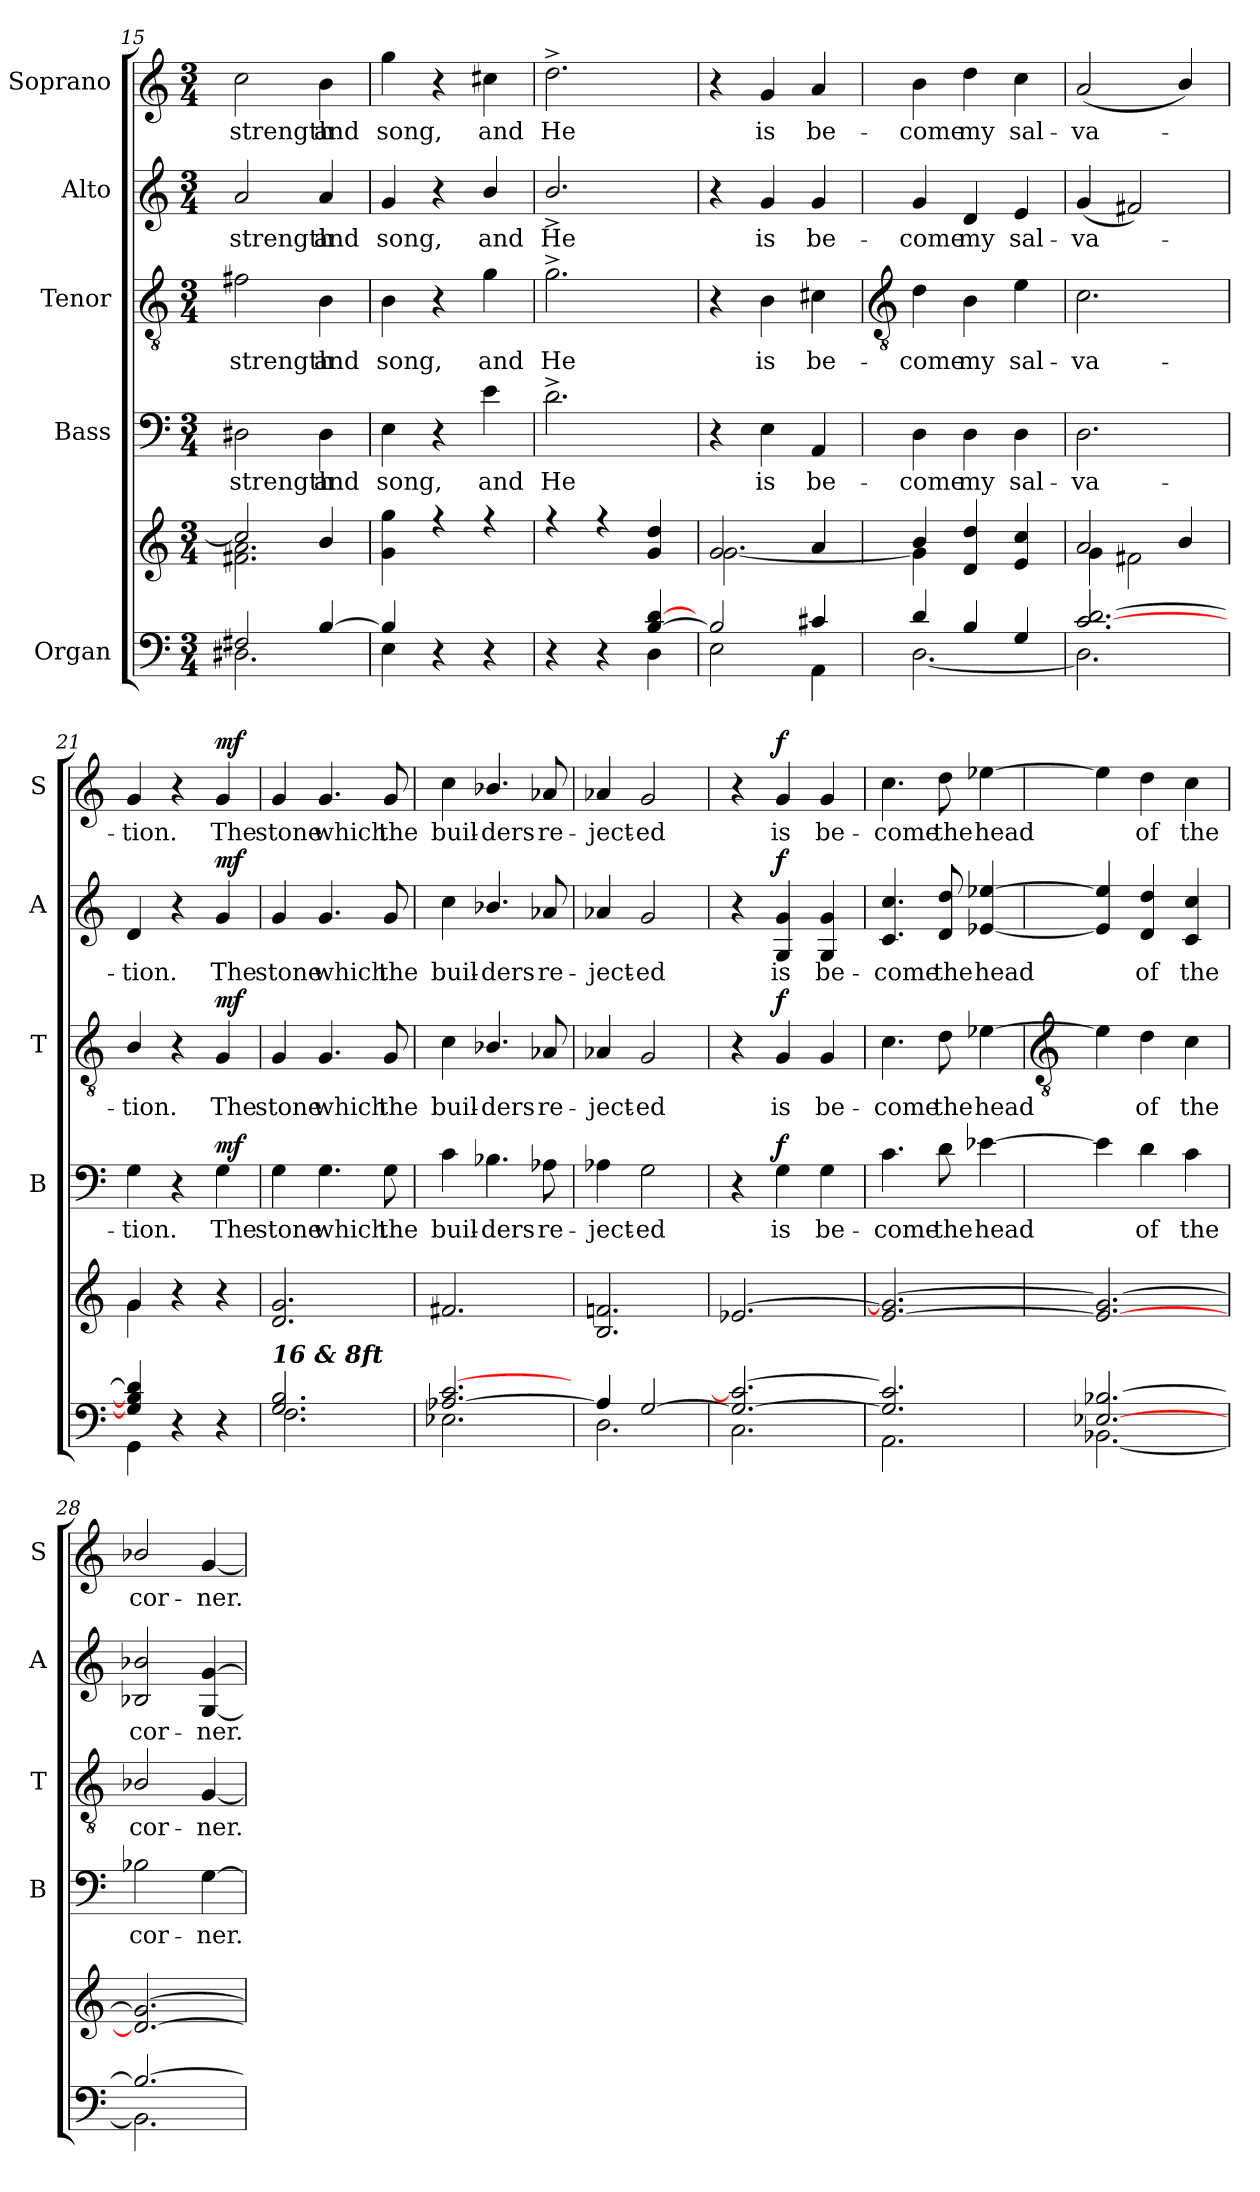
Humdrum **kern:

**kern	**kern	**dynam	**kern	**text	**dynam	**kern	**text	**dynam	**kern	**text	**dynam	**kern	**text	**dynam
*part5	*part5	*part5	*part4	*part4	*part4	*part3	*part3	*part3	*part2	*part2	*part2	*part1	*part1	*part1
*staff6	*staff5	*staff5/6	*staff4	*staff4	*staff4	*staff3	*staff3	*staff3	*staff2	*staff2	*staff2	*staff1	*staff1	*staff1
*I"Organ	*	*	*I"Bass	*	*	*I"Tenor	*	*	*I"Alto	*	*	*I"Soprano	*	*
*	*	*	*I'B	*	*	*I'T	*	*	*I'A	*	*	*I'S	*	*
*clefF4	*clefG2	*	*clefF4	*	*	*clefGv2	*	*	*clefG2	*	*	*clefG2	*	*
*k[]	*k[]	*	*k[]	*	*	*k[]	*	*	*k[]	*	*	*k[]	*	*
*C:	*C:	*	*C:	*	*	*C:	*	*	*C:	*	*	*C:	*	*
*M3/4	*M3/4	*	*M3/4	*	*	*M3/4	*	*	*M3/4	*	*	*M3/4	*	*
=15	=15	=15	=15	=15	=15	=15	=15	=15	=15	=15	=15	=15	=15	=15
*^	*^	*	*	*	*	*	*	*	*	*	*	*	*	*
!	!	!	!	!	!	!LO:LY:b	!	!	!LO:LY:b	!	!	!LO:LY:b	!	!	!LO:LY:b	!
2F#X/	2.D#X\	2cc/]	2.f#X\ 2.a\	.	2D#X	strength	.	2f#X	strength	.	2a	strength	.	2cc	strength	.
!	!	!	!	!	!	!LO:LY:b	!	!	!LO:LY:b	!	!	!LO:LY:b	!	!	!LO:LY:b	!
[4B/	.	4b	.	.	4D#	and	.	4B	and	.	4a	and	.	4b	and	.
=16	=16	=16	=16	=16	=16	=16	=16	=16	=16	=16	=16	=16	=16	=16	=16	=16
!	!	!	!	!	!	!LO:LY:b	!	!	!LO:LY:b	!	!	!LO:LY:b	!	!	!LO:LY:b	!
4B/]	4E\	4g\ 4gg\	2.ryy	.	4E	song,	.	4B	song,	.	4g	song,	.	4gg	song,	.
2ryy	4r	4r	.	.	4r	.	.	4r	.	.	4r	.	.	4r	.	.
!	!	!	!	!	!	!LO:LY:b	!	!	!LO:LY:b	!	!	!LO:LY:b	!	!	!LO:LY:b	!
.	4r	4r	.	.	4e	and	.	4g	and	.	4b/	and	.	4cc#X	and	.
=17	=17	=17	=17	=17	=17	=17	=17	=17	=17	=17	=17	=17	=17	=17	=17	=17
!	!	!	!	!	!	!LO:LY:b	!	!	!LO:LY:b	!	!	!LO:LY:b	!	!	!LO:LY:b	!
2ryy	4r	4r	2.ryy	.	2.d^	He	.	2.g^	He	.	2.b^/	He	.	2.dd^	He	.
.	4r	4r	.	.	.	.	.	.	.	.	.	.	.	.	.	.
[4B/ [4d/	4D\	4g 4dd	.	.	.	.	.	.	.	.	.	.	.	.	.	.
=18	=18	=18	=18	=18	=18	=18	=18	=18	=18	=18	=18	=18	=18	=18	=18	=18
2B/]	2E\	2g	[2.g\	.	4r	.	.	4r	.	.	4r	.	.	4r	.	.
!	!	!	!	!	!	!LO:LY:b	!	!	!LO:LY:b	!	!	!LO:LY:b	!	!	!LO:LY:b	!
.	.	.	.	.	4E	is	.	4B	is	.	4g	is	.	4g	is	.
!	!	!	!	!	!	!LO:LY:b	!	!	!LO:LY:b	!	!	!LO:LY:b	!	!	!LO:LY:b	!
4c#X/	4AA\	4a	.	.	4AA	be-	.	4c#X	be-	.	4g	be-	.	4a	be-	.
!!LO:LB:g=z
=19	=19	=19	=19	=19	=19	=19	=19	=19	=19	=19	=19	=19	=19	=19	=19	=19
*	*	*	*	*	*	*	*	*clefGv2	*	*	*	*	*	*	*	*
!	!	!	!	!	!	!LO:LY:b	!	!	!LO:LY:b	!	!	!LO:LY:b	!	!	!LO:LY:b	!
4d/	[2.D\	4b/	4g\]	.	4D	-come	.	4d	-come	.	4g	-come	.	4b	-come	.
!	!	!	!	!	!	!LO:LY:b	!	!	!LO:LY:b	!	!	!LO:LY:b	!	!	!LO:LY:b	!
4B/	.	4d 4dd	2ryy	.	4D	my	.	4B	my	.	4d	my	.	4dd	my	.
!	!	!	!	!	!	!LO:LY:b	!	!	!LO:LY:b	!	!	!LO:LY:b	!	!	!LO:LY:b	!
4G/	.	4e 4cc	.	.	4D	sal-	.	4e	sal-	.	4e	sal-	.	4cc	sal-	.
=20	=20	=20	=20	=20	=20	=20	=20	=20	=20	=20	=20	=20	=20	=20	=20	=20
!	!	!	!	!	!	!LO:LY:b	!	!	!LO:LY:b	!	!	!LO:LY:b	!	!	!LO:LY:b	!
[2.c/ [2.d/	2.D\]	2a	4g\	.	2.D	-va-	.	2.c	-va-	.	(<4g	-va-	.	(<2a	-va-	.
.	.	.	2f#X\	.	.	.	.	.	.	.	2f#X/)	.	.	.	.	.
.	.	4b/	.	.	.	.	.	.	.	.	.	.	.	4b/)	.	.
=21	=21	=21	=21	=21	=21	=21	=21	=21	=21	=21	=21	=21	=21	=21	=21	=21
!	!	!	!	!	!	!LO:LY:b	!	!	!LO:LY:b	!	!	!LO:LY:b	!	!	!LO:LY:b	!
4G/] 4B/] 4d/]	4GG\	4g	4g\	.	4G	-tion.	.	4B/	-tion.	.	4d	tion.	.	4g	tion.	.
2ryy	4r	4r	2ryy	.	4r	.	.	4r	.	.	4r	.	.	4r	.	.
!	!	!	!	!	!	!LO:LY:b	!LO:DY:b	!	!LO:LY:b	!LO:DY:b	!	!LO:LY:b	!LO:DY:b	!	!LO:LY:b	!LO:DY:b
.	4r	4r	.	.	4G	The	mf	4G	The	mf	4g	The	mf	4g	The	mf
=22	=22	=22	=22	=22	=22	=22	=22	=22	=22	=22	=22	=22	=22	=22	=22	=22
!LO:TX:a:Bi:t=16 & 8ft	!	!	!	!	!	!	!	!	!	!	!	!	!	!	!	!
!	!	!	!	!LO:DY:b=2	!	!LO:LY:b	!	!	!LO:LY:b	!	!	!LO:LY:b	!	!	!LO:LY:b	!
!	!	!	!	!LO:DY:n=1:b=2	!	!	!	!	!	!	!	!	!	!	!	!
!	!	!	!	!LO:DY:n=2:b	!	!	!	!	!	!	!	!	!	!	!	!
2.G/ 2.B/	2.F\	2.d 2.g	2.ryy	mf mf mf	4G	stone	.	4G	stone	.	4g	stone	.	4g	stone	.
!	!	!	!	!	!	!LO:LY:b	!	!	!LO:LY:b	!	!	!LO:LY:b	!	!	!LO:LY:b	!
.	.	.	.	.	4.G	which	.	4.G	which	.	4.g	which	.	4.g	which	.
!	!	!	!	!	!	!LO:LY:b	!	!	!LO:LY:b	!	!	!LO:LY:b	!	!	!LO:LY:b	!
.	.	.	.	.	8G	the	.	8G	the	.	8g	the	.	8g	the	.
=23	=23	=23	=23	=23	=23	=23	=23	=23	=23	=23	=23	=23	=23	=23	=23	=23
!	!	!	!	!	!	!LO:LY:b	!	!	!LO:LY:b	!	!	!LO:LY:b	!	!	!LO:LY:b	!
[2.A-X/ [2.c/	2.E-X\	2.f#X	2.ryy	.	4c	buil-	.	4c	buil-	.	4cc	buil-	.	4cc	buil-	.
!	!	!	!	!	!	!LO:LY:b	!	!	!LO:LY:b	!	!	!LO:LY:b	!	!	!LO:LY:b	!
.	.	.	.	.	4.B-X\	-ders	.	4.B-X/	-ders	.	4.b-X/	-ders	.	4.b-X/	-ders	.
!	!	!	!	!	!	!LO:LY:b	!	!	!LO:LY:b	!	!	!LO:LY:b	!	!	!LO:LY:b	!
.	.	.	.	.	8A-X	re-	.	8A-X	re-	.	8a-X	re-	.	8a-X	re-	.
=24	=24	=24	=24	=24	=24	=24	=24	=24	=24	=24	=24	=24	=24	=24	=24	=24
!	!	!	!	!	!	!LO:LY:b	!	!	!LO:LY:b	!	!	!LO:LY:b	!	!	!LO:LY:b	!
4A-/]	2.D\	2.B 2.fn	2.ryy	.	4A-X	-ject-	.	4A-X	-ject-	.	4a-X	-ject-	.	4a-X	-ject-	.
!	!	!	!	!	!	!LO:LY:b	!	!	!LO:LY:b	!	!	!LO:LY:b	!	!	!LO:LY:b	!
[2G/	.	.	.	.	2G	-ed	.	2G	-ed	.	2g	-ed	.	2g	-ed	.
=25	=25	=25	=25	=25	=25	=25	=25	=25	=25	=25	=25	=25	=25	=25	=25	=25
2.G/_ 2.c/_	2.C\	[2.e-X	2.ryy	.	4r	.	.	4r	.	.	4r	.	.	4r	.	.
!	!	!	!	!	!	!LO:LY:b	!LO:DY:b	!	!LO:LY:b	!LO:DY:b	!	!LO:LY:b	!LO:DY:b	!	!LO:LY:b	!LO:DY:b
.	.	.	.	.	4G	is	f	4G	is	f	4G 4g	is	f	4g	is	f
!	!	!	!	!	!	!LO:LY:b	!	!	!LO:LY:b	!	!	!LO:LY:b	!	!	!LO:LY:b	!
.	.	.	.	.	4G	be-	.	4G	be-	.	4G 4g	be-	.	4g	be-	.
=26	=26	=26	=26	=26	=26	=26	=26	=26	=26	=26	=26	=26	=26	=26	=26	=26
!	!	!	!	!	!	!LO:LY:b	!	!	!LO:LY:b	!	!	!LO:LY:b	!	!	!LO:LY:b	!
2.G/] 2.c/]	2.AA\	2.e-_ 2.g_	2.ryy	.	4.c	-come	.	4.c	-come	.	4.c 4.cc	-come	.	4.cc	-come	.
!	!	!	!	!	!	!LO:LY:b	!	!	!LO:LY:b	!	!	!LO:LY:b	!	!	!LO:LY:b	!
.	.	.	.	.	8d	the	.	8d	the	.	8d 8dd	the	.	8dd	the	.
!	!	!	!	!	!	!LO:LY:b	!	!	!LO:LY:b	!	!	!LO:LY:b	!	!	!LO:LY:b	!
.	.	.	.	.	[4e-X	head	.	[4e-X	head	.	[4e-X [4ee-X	head	.	[4ee-X	head	.
!!LO:LB:g=z
=27	=27	=27	=27	=27	=27	=27	=27	=27	=27	=27	=27	=27	=27	=27	=27	=27
*	*	*	*	*	*	*	*	*clefGv2	*	*	*	*	*	*	*	*
[2.E-X/ [2.B-X/	[2.BB-X\	2.e-_ 2.g_	2.ryy	.	4e-]	.	.	4e-]	.	.	4e-] 4ee-]	.	.	4ee-]	.	.
!	!	!	!	!	!	!LO:LY:b	!	!	!LO:LY:b	!	!	!LO:LY:b	!	!	!LO:LY:b	!
.	.	.	.	.	4d	of	.	4d	of	.	4d 4dd	of	.	4dd	of	.
!	!	!	!	!	!	!LO:LY:b	!	!	!LO:LY:b	!	!	!LO:LY:b	!	!	!LO:LY:b	!
.	.	.	.	.	4c	the	.	4c	the	.	4c 4cc	the	.	4cc	the	.
=28	=28	=28	=28	=28	=28	=28	=28	=28	=28	=28	=28	=28	=28	=28	=28	=28
!	!	!	!	!	!	!LO:LY:b	!	!	!LO:LY:b	!	!	!LO:LY:b	!	!	!LO:LY:b	!
2.B-/_	2.BB-\]	2.d_ 2.g_	2.ryy	.	2B-X\	cor-	.	2B-X/	cor-	.	2B-X/ 2b-X/	cor-	.	2b-X/	cor-	.
!	!	!	!	!	!	!LO:LY:b	!	!	!LO:LY:b	!	!	!LO:LY:b	!	!	!LO:LY:b	!
.	.	.	.	.	[4G	-ner.	.	[4G	-ner.	.	[4G [4g	-ner.	.	[4g	-ner.	.
*v	*v	*	*	*	*	*	*	*	*	*	*	*	*	*	*	*
*	*v	*v	*	*	*	*	*	*	*	*	*	*	*	*	*
=	=	=	=	=	=	=	=	=	=	=	=	=	=	=
*-	*-	*-	*-	*-	*-	*-	*-	*-	*-	*-	*-	*-	*-	*-
